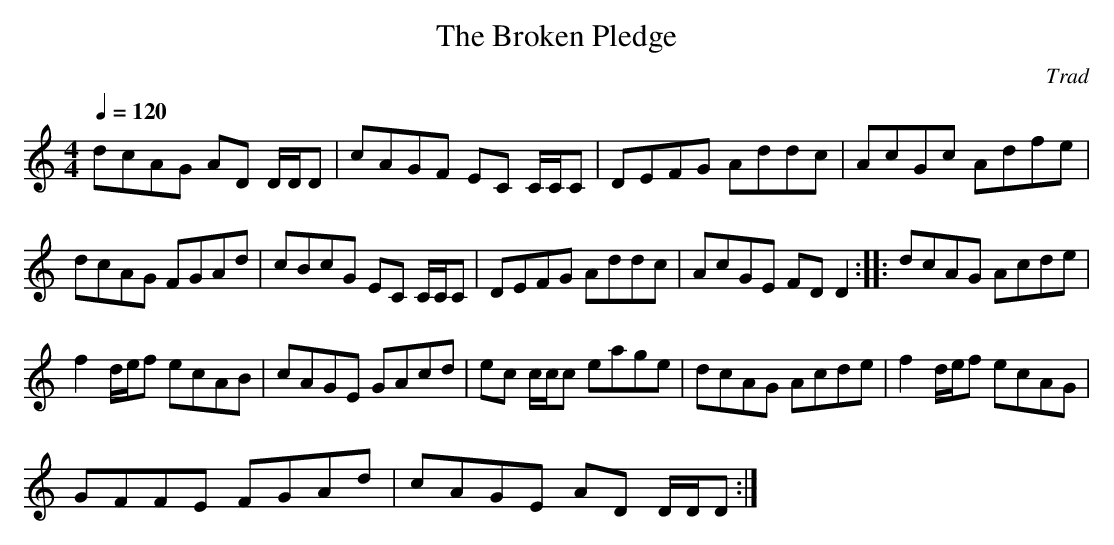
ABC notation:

X:1     %Music
T:The Broken Pledge     %Tune name
C:Trad     %Tune composer
Q:1/4=120     %Tempo
V:1     %
     %!STAVE 0 '' @
     %!INSTR 'Piano 1' 0 0 @
|:
M:4/4     %Meter
L:1/8     %
K:C
dcAG AD D/D/D |cAGF EC C/C/C |DEFG Addc |AcGc Adfe |
dcAG FGAd |cBcG EC C/C/C |DEFG Addc |AcGE FD D2 ::dcAG Acde |
f2 d/e/f ecAB |cAGE GAcd |ec c/c/c eage |dcAG Acde |f2 d/e/f ecAG |
GFFE FGAd |cAGE AD D/D/D :|
     %End of file
